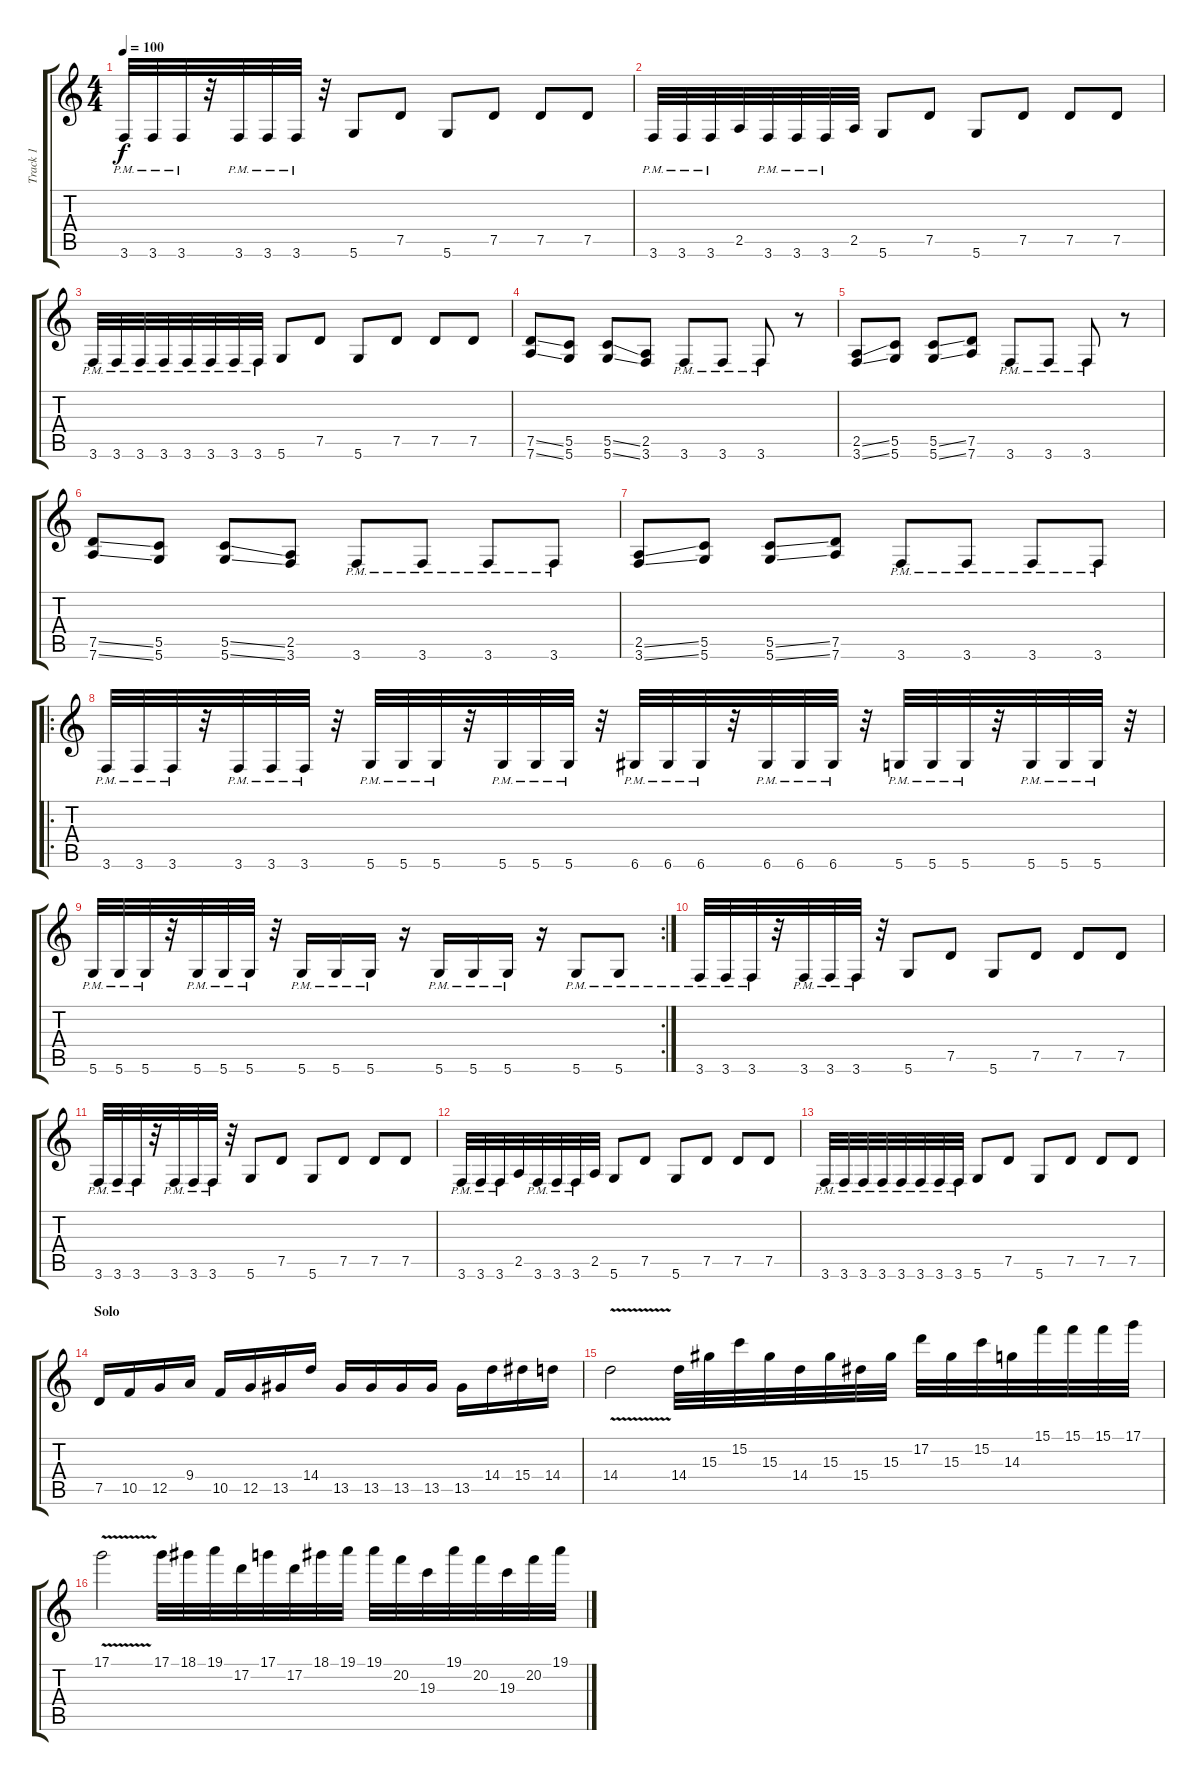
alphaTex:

\track ("Track 1" "Track 1") {instrument distortionguitar}
\staff {score tabs}
\tuning (D4 A3 F3 C3 G2 D2) {hide}
\ts (4 4)
\tempo 100
\clef g2
\ks c
3.6{pm}.32{dy f} 3.6{pm}.32 3.6{pm}.32 r.32 3.6{pm}.32 3.6{pm}.32 3.6{pm}.32 r.32 5.6.8 7.5.8 5.6.8 7.5.8 7.5.8 7.5.8 |
3.6{pm}.32 3.6{pm}.32 3.6{pm}.32 2.5.32 3.6{pm}.32 3.6{pm}.32 3.6{pm}.32 2.5.32 5.6.8 7.5.8 5.6.8 7.5.8 7.5.8 7.5.8 |
3.6{pm}.32 3.6{pm}.32 3.6{pm}.32 3.6{pm}.32 3.6{pm}.32 3.6{pm}.32 3.6{pm}.32 3.6{pm}.32 5.6.8 7.5.8 5.6.8 7.5.8 7.5.8 7.5.8 |
(7.5{ss} 7.6{ss}).8 (5.5 5.6).8 (5.5{ss} 5.6{ss}).8 (2.5 3.6).8 3.6{pm}.8 3.6{pm}.8 3.6{pm}.8 r.8 |
(2.5{ss} 3.6{ss}).8 (5.5 5.6).8 (5.5{ss} 5.6{ss}).8 (7.5 7.6).8 3.6{pm}.8 3.6{pm}.8 3.6{pm}.8 r.8 |
(7.5{ss} 7.6{ss}).8 (5.5 5.6).8 (5.5{ss} 5.6{ss}).8 (2.5 3.6).8 3.6{pm}.8 3.6{pm}.8 3.6{pm}.8 3.6{pm}.8 |
(2.5{ss} 3.6{ss}).8 (5.5 5.6).8 (5.5{ss} 5.6{ss}).8 (7.5 7.6).8 3.6{pm}.8 3.6{pm}.8 3.6{pm}.8 3.6{pm}.8 |
\ro
3.6{pm}.32 3.6{pm}.32 3.6{pm}.32 r.32 3.6{pm}.32 3.6{pm}.32 3.6{pm}.32 r.32 5.6{pm}.32 5.6{pm}.32 5.6{pm}.32 r.32 5.6{pm}.32 5.6{pm}.32 5.6{pm}.32 r.32 6.6{pm}.32 6.6{pm}.32 6.6{pm}.32 r.32 6.6{pm}.32 6.6{pm}.32 6.6{pm}.32 r.32 5.6{pm}.32 5.6{pm}.32 5.6{pm}.32 r.32 5.6{pm}.32 5.6{pm}.32 5.6{pm}.32 r.32 |
\rc 2
5.6{pm}.32 5.6{pm}.32 5.6{pm}.32 r.32 5.6{pm}.32 5.6{pm}.32 5.6{pm}.32 r.32 5.6{pm}.16 5.6{pm}.16 5.6{pm}.16 r.16 5.6{pm}.16 5.6{pm}.16 5.6{pm}.16 r.16 5.6{pm}.8 5.6{pm}.8 |
3.6{pm}.32 3.6{pm}.32 3.6{pm}.32 r.32 3.6{pm}.32 3.6{pm}.32 3.6{pm}.32 r.32 5.6.8 7.5.8 5.6.8 7.5.8 7.5.8 7.5.8 |
3.6{pm}.32 3.6{pm}.32 3.6{pm}.32 r.32 3.6{pm}.32 3.6{pm}.32 3.6{pm}.32 r.32 5.6.8 7.5.8 5.6.8 7.5.8 7.5.8 7.5.8 |
3.6{pm}.32 3.6{pm}.32 3.6{pm}.32 2.5.32 3.6{pm}.32 3.6{pm}.32 3.6{pm}.32 2.5.32 5.6.8 7.5.8 5.6.8 7.5.8 7.5.8 7.5.8 |
3.6{pm}.32 3.6{pm}.32 3.6{pm}.32 3.6{pm}.32 3.6{pm}.32 3.6{pm}.32 3.6{pm}.32 3.6{pm}.32 5.6.8 7.5.8 5.6.8 7.5.8 7.5.8 7.5.8 |
\section ("" "Solo")
7.5.16 10.5.16 12.5.16 9.4.16 10.5.16 12.5.16 13.5.16 14.4.16 13.5.16 13.5.16 13.5.16 13.5.16 13.5.16 14.4.16 15.4.16 14.4.16 |
14.4{v}.2 14.4.32 15.3.32 15.2.32 15.3.32 14.4.32 15.3.32 15.4.32 15.3.32 17.2.32 15.3.32 15.2.32 14.3.32 15.1.32 15.1.32 15.1.32 17.1.32 |
17.1{v}.2 17.1.32 18.1.32 19.1.32 17.2.32 17.1.32 17.2.32 18.1.32 19.1.32 19.1.32 20.2.32 19.3.32 19.1.32 20.2.32 19.3.32 20.2.32 19.1.32
